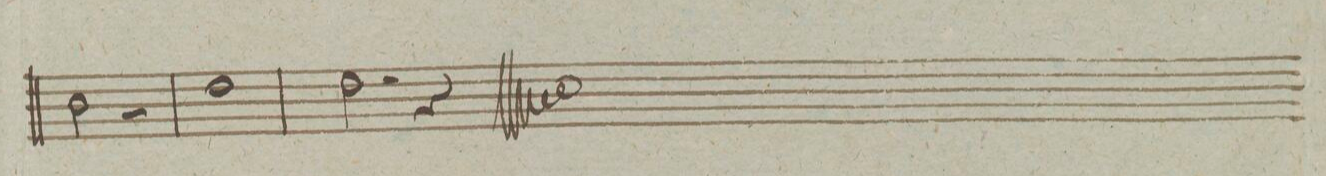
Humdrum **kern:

**kern	**dynam
*I"Trąbone Alto	*
*clefC3	*
*k[]	*
*met(c|)	*
*M2/2	*
2c\	.
2r	.
=259	=259
1e\	.
=260	=260
2.e\	.
4r	.
==	==
*-	*-
